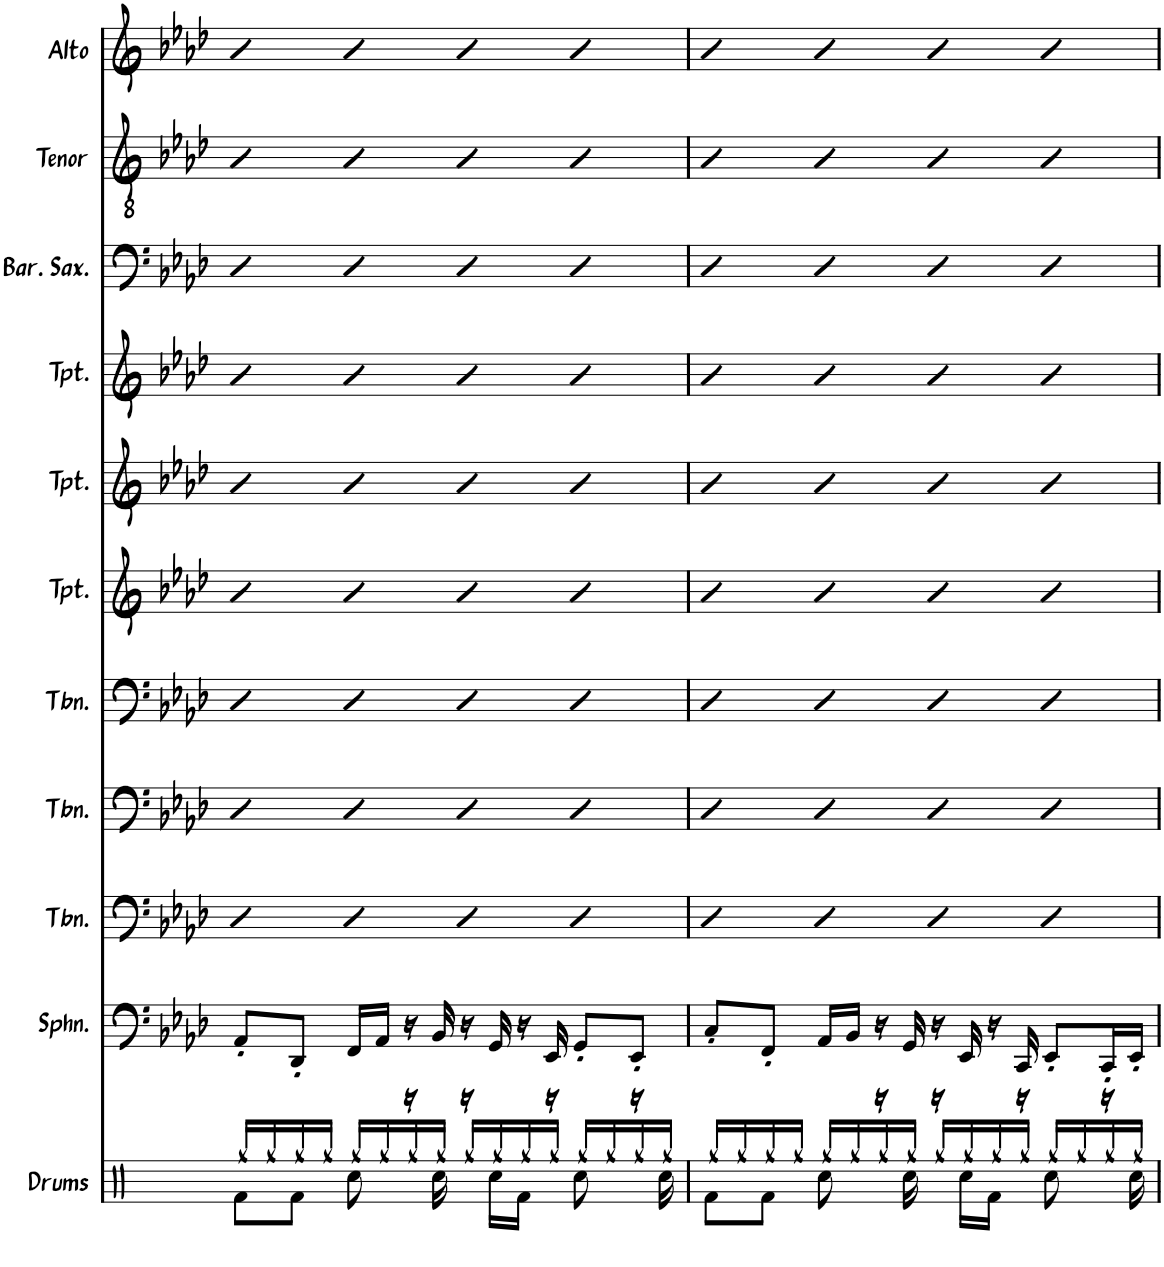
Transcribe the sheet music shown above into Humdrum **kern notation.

**kern	**kern	**kern	**kern	**kern	**kern	**kern	**kern	**kern	**kern	**kern
*part11	*part10	*part9	*part8	*part7	*part6	*part5	*part4	*part3	*part2	*part1
*staff11	*staff10	*staff9	*staff8	*staff7	*staff6	*staff5	*staff4	*staff3	*staff2	*staff1
*I"Drums	*I"Sousaphone	*I"Trombone	*I"Trombone	*I"Trombone	*I"Trumpet	*I"Trumpet	*I"Trumpet	*I"Baritone Saxophone	*I"Tenor Sax	*I"Alto Sax
*I'Drums	*I'Sphn.	*I'Tbn.	*I'Tbn.	*I'Tbn.	*I'Tpt.	*I'Tpt.	*I'Tpt.	*I'Bar. Sax.	*I'Tenor	*I'Alto
!!LO:PB:g=z
*clefX	*clefF4	*clefF4	*clefF4	*clefF4	*clefG2	*clefG2	*clefG2	*clefF4	*clefGv2	*clefG2
*	*	*	*	*	*ITrd1c2	*ITrd1c2	*ITrd1c2	*ITrd12c21	*ITrd8c14	*ITrd5c9
*k[]	*k[b-e-a-d-]	*k[b-e-a-d-]	*k[b-e-a-d-]	*k[b-e-a-d-]	*k[b-e-a-d-]	*k[b-e-a-d-]	*k[b-e-a-d-]	*k[b-e-a-d-]	*k[b-e-a-d-]	*k[b-e-a-d-]
*M4/4	*M4/4	*M4/4	*M4/4	*M4/4	*M4/4	*M4/4	*M4/4	*M4/4	*M4/4	*M4/4
=34	=34	=34	=34	=34	=34	=34	=34	=34	=34	=34
*^	*	*	*	*	*	*	*	*	*	*
8Rf\L	16Rgg/LL	8AA-'/L	4D-	4D-	4D-	4b-	4b-	4b-	4D-	4B-	4b-
.	16Rgg/	.	.	.	.	.	.	.	.	.	.
8Rf\J	16Rgg/	8DD-'/J	.	.	.	.	.	.	.	.	.
.	16Rgg/JJ	.	.	.	.	.	.	.	.	.	.
8Rcc\	16Rgg/LL	16FF/LL	4D-	4D-	4D-	4b-	4b-	4b-	4D-	4B-	4b-
.	16Rgg/	16AA-/JJ	.	.	.	.	.	.	.	.	.
16r	16Rgg/	16r	.	.	.	.	.	.	.	.	.
16Rcc\	16Rgg/JJ	16BB-/	.	.	.	.	.	.	.	.	.
16r	16Rgg/LL	16r	4D-	4D-	4D-	4b-	4b-	4b-	4D-	4B-	4b-
16Rcc\LL	16Rgg/	16GG/	.	.	.	.	.	.	.	.	.
16Rf\JJ	16Rgg/	16r	.	.	.	.	.	.	.	.	.
16r	16Rgg/JJ	16EE-/	.	.	.	.	.	.	.	.	.
8Rcc\	16Rgg/LL	8GG'/L	4D-	4D-	4D-	4b-	4b-	4b-	4D-	4B-	4b-
.	16Rgg/	.	.	.	.	.	.	.	.	.	.
16r	16Rgg/	8EE-'/J	.	.	.	.	.	.	.	.	.
16Rcc\	16Rgg/JJ	.	.	.	.	.	.	.	.	.	.
=35	=35	=35	=35	=35	=35	=35	=35	=35	=35	=35	=35
8Rf\L	16Rgg/LL	8C'/L	4D-	4D-	4D-	4b-	4b-	4b-	4D-	4B-	4b-
.	16Rgg/	.	.	.	.	.	.	.	.	.	.
8Rf\J	16Rgg/	8FF'/J	.	.	.	.	.	.	.	.	.
.	16Rgg/JJ	.	.	.	.	.	.	.	.	.	.
8Rcc\	16Rgg/LL	16AA-/LL	4D-	4D-	4D-	4b-	4b-	4b-	4D-	4B-	4b-
.	16Rgg/	16BB-/JJ	.	.	.	.	.	.	.	.	.
16r	16Rgg/	16r	.	.	.	.	.	.	.	.	.
16Rcc\	16Rgg/JJ	16GG/	.	.	.	.	.	.	.	.	.
16r	16Rgg/LL	16r	4D-	4D-	4D-	4b-	4b-	4b-	4D-	4B-	4b-
16Rcc\LL	16Rgg/	16EE-/	.	.	.	.	.	.	.	.	.
16Rf\JJ	16Rgg/	16r	.	.	.	.	.	.	.	.	.
16r	16Rgg/JJ	16CC/	.	.	.	.	.	.	.	.	.
8Rcc\	16Rgg/LL	8EE-'/L	4D-	4D-	4D-	4b-	4b-	4b-	4D-	4B-	4b-
.	16Rgg/	.	.	.	.	.	.	.	.	.	.
16r	16Rgg/	16CC'/L	.	.	.	.	.	.	.	.	.
16Rcc\	16Rgg/JJ	16EE-'/JJ	.	.	.	.	.	.	.	.	.
*v	*v	*	*	*	*	*	*	*	*	*	*
=	=	=	=	=	=	=	=	=	=	=
*-	*-	*-	*-	*-	*-	*-	*-	*-	*-	*-
